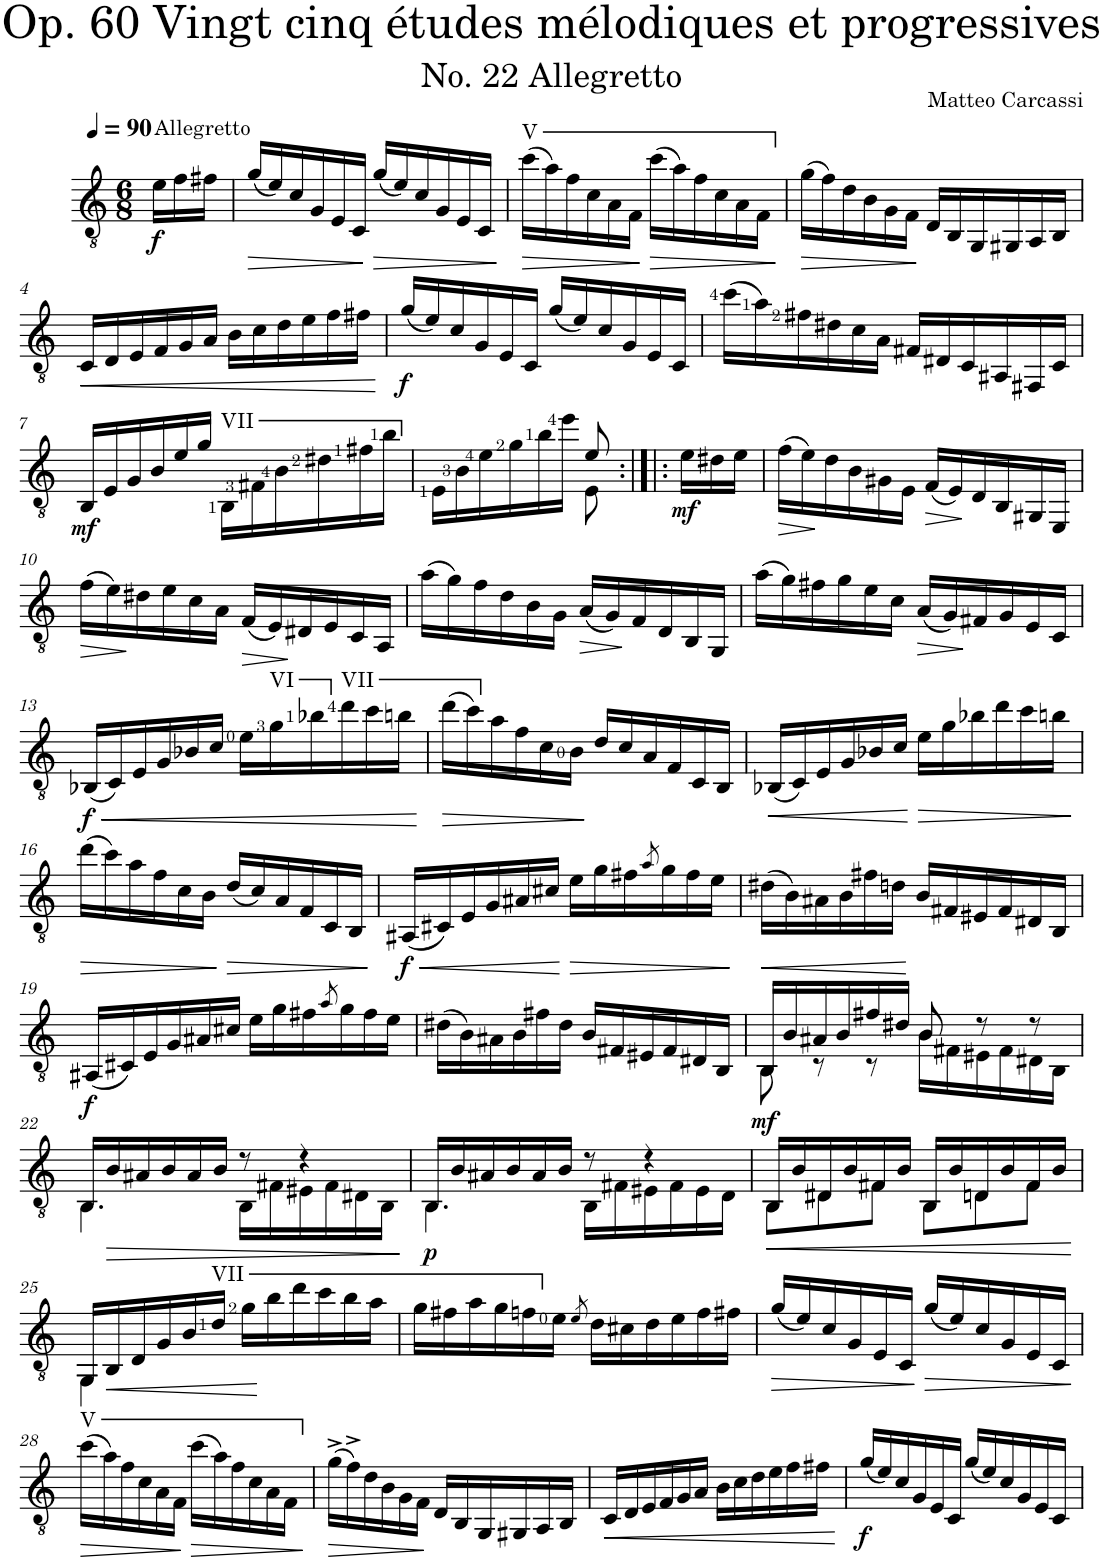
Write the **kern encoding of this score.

**kern	**dynam
*part1	*part1
*staff1	*staff1
*I"Classical Guitar	*
*I'Guit.	*
*clefGv2	*
*k[]	*
*C:	*
*M6/8	*
*MM90	*
=	=
!LO:TX:a:t=Allegretto	!
!	!LO:DY:b
16e\LL	f
16f\	.
16f#X\JJ	.
=1	=1
!	!LO:HP:b
(16g^/LL	>
16e^/)	.
16c/	.
16G/	.
16E/	.
16C/JJ	.
!	!LO:HP:n=1:b
(16g^/LL	] >
16e^/)	.
16c/	.
16G/	.
16E/	.
16C/JJ	.
.	]
=2	=2
!LO:TX:a:t=V	!
!	!LO:HP:b
(16cc^\LL	>
16a^\)	.
16f\	.
16c\	.
16A\	.
16F\JJ	.
!	!LO:HP:n=1:b
(16cc^\LL	] >
16a^\)	.
16f\	.
16c\	.
16A\	.
16F\JJ	.
.	]
=3	=3
!	!LO:HP:b
(16g^\LL	>
16f^\)	.
16d\	.
16B\	.
16G\	.
16F\JJ	.
16D/LL	]
16BB/	.
16GG/	.
16GG#X/	.
16AA/	.
16BB/JJ	.
!!LO:LB:g=z
=4	=4
!	!LO:HP:b
16C/LL	<
16D/	.
16E/	.
16F/	.
16G/	.
16A/JJ	.
16B\LL	.
16c\	.
16d\	.
16e\	.
16f\	.
16f#X\JJ	.
.	[
=5	=5
!	!LO:DY:b
(16g^/LL	f
16e^/)	.
16c/	.
16G/	.
16E/	.
16C/JJ	.
(16g^/LL	.
16e^/)	.
16c/	.
16G/	.
16E/	.
16C/JJ	.
=6	=6
(16cc^\LL	.
16a^\)	.
16f#X\	.
16d#X\	.
16c\	.
16A\JJ	.
16F#X/LL	.
16D#X/	.
16C/	.
16AA#X/	.
16FF#X/	.
16C/JJ	.
!!LO:LB:g=z
=7	=7
!	!LO:DY:b
16BB/LL	mf
16E/	.
16G/	.
16B/	.
16e/	.
16g/JJ	.
!LO:TX:a:t=VII	!
16BB\LL	.
16F#X\	.
16B\	.
16d#X\	.
16f#X\	.
16b\JJ	.
=8	=8
*^	*
16E\LL	4.ryy	.
16B\	.	.
16e\	.	.
16g\	.	.
16b\	.	.
16ee\JJ	.	.
8e/	8E\	.
=8X1:|!|:	=8X1:|!|:	=8X1:|!|:
!	!	!LO:DY:b
*v	*v	*
16e\LL	mf
16d#X\	.
16e\JJ	.
=9	=9
!	!LO:HP:b
(16f^\LL	>
16e^\)	.
16d\	]
16B\	.
16G#X\	.
16E\JJ	.
!	!LO:HP:b
(16F^/LL	>
16E^/)	.
16D/	]
16BB/	.
16GG#X/	.
16EE/JJ	.
!!LO:LB:g=z
=10	=10
!	!LO:HP:b
(16f^\LL	>
16e^\)	.
16d#X\	]
16e\	.
16c\	.
16A\JJ	.
!	!LO:HP:b
(16F^/LL	>
16E^/)	.
16D#X/	]
16E/	.
16C/	.
16AA/JJ	.
=11	=11
(16a^\LL	.
16g^\)	.
16f\	.
16d\	.
16B\	.
16G\JJ	.
!	!LO:HP:b
(16A^/LL	>
16G^/)	.
16F/	]
16D/	.
16BB/	.
16GG/JJ	.
=12	=12
(16a^\LL	.
16g^\)	.
16f#X\	.
16g\	.
16e\	.
16c\JJ	.
!	!LO:HP:b
(16A^/LL	>
16G^/)	.
16F#X/	]
16G/	.
16E/	.
16C/JJ	.
!!LO:LB:g=z
=13	=13
!	!LO:HP:b
!	!LO:DY:n=1:b
(16BB-X^/LL	< f
16C^/)	.
16E/	.
16G/	.
16B-X/	.
16c/JJ	.
16e\LL	.
!LO:TX:a:t=VI	!
16g\	.
16b-X\	.
!LO:TX:a:t=VII	!
16dd\	.
16cc\	.
16bn\JJ	.
.	[
=14	=14
!	!LO:HP:b
(16dd^\LL	>
16cc^\)	.
16a\	.
16f\	.
16c\	.
16B\JJ	.
16d/LL	]
16c/	.
16A/	.
16F/	.
16C/	.
16BB/JJ	.
=15	=15
!	!LO:HP:b
(16BB-X^/LL	<
16C^/)	.
16E/	.
16G/	.
16B-X/	.
16c/JJ	.
!	!LO:HP:n=1:b
16e\LL	[ >
16g\	.
16b-X\	.
16dd\	.
16cc\	.
16bn\JJ	.
.	]
!!LO:LB:g=z
=16	=16
!	!LO:HP:b
(16dd^\LL	>
16cc^\)	.
16a\	.
16f\	.
16c\	.
16B\JJ	.
!	!LO:HP:n=1:b
(16d^/LL	] >
16c^/)	.
16A/	.
16F/	.
16C/	.
16BB/JJ	.
.	]
=17	=17
!	!LO:HP:b
!	!LO:DY:n=1:b
(16AA#X^/LL	< f
16C#X^/)	.
16E/	.
16G/	.
16A#X/	.
16c#X/JJ	.
!	!LO:HP:n=1:b
16e\LL	[ >
16g\	.
16f#X\	.
8qa/	.
16g\	.
16f#\	.
16e\JJ	.
.	]
=18	=18
!	!LO:HP:b
(16d#X^\LL	<
16B^\)	.
16A#X\	.
16B\	.
16f#X\	.
16dn\JJ	.
16B/LL	[
16F#X/	.
16E#X/	.
16F#/	.
16D#X/	.
16BB/JJ	.
!!LO:LB:g=z
=19	=19
!	!LO:DY:b
(16AA#X^/LL	f
16C#X^/)	.
16E/	.
16G/	.
16A#X/	.
16c#X/JJ	.
16e\LL	.
16g\	.
16f#X\	.
8qa/	.
16g\	.
16f#\	.
16e\JJ	.
=20	=20
(16d#X^\LL	.
16B^\)	.
16A#X\	.
16B\	.
16f#X\	.
16d#\JJ	.
16B/LL	.
16F#X/	.
16E#X/	.
16F#/	.
16D#X/	.
16BB/JJ	.
=21	=21
*^	*
!	!	!LO:DY:b
16BB/LL	8BB\	mf
16B/	.	.
16A#X/	8r	.
16B/	.	.
16f#X/	8r	.
16d#X/JJ	.	.
8B/	16B\LL	.
.	16F#X\	.
8r	16E#X\	.
.	16F#\	.
8r	16D#X\	.
.	16BB\JJ	.
!!LO:LB:g=z	!!
=22	=22	=22
16BB/LL	4.BB\	.
!	!	!LO:HP:b
16B/	.	>
16A#X/	.	.
16B/	.	.
16A#/	.	.
16B/JJ	.	.
8r	16BB\LL	.
.	16F#X\	.
4r	16E#X\	.
.	16F#\	.
.	16D#X\	.
.	16BB\JJ	.
*v	*v	*
.	]
=23	=23
*^	*
!	!	!LO:DY:b
16BB/LL	4.BB\	p
16B/	.	.
16A#X/	.	.
16B/	.	.
16A#/	.	.
16B/JJ	.	.
8r	16BB\LL	.
.	16F#X\	.
4r	16E#X\	.
.	16F#\	.
.	16E#\	.
.	16D\JJ	.
=24	=24	=24
!	!	!LO:HP:b
16BB/LL	8BB\L	<
16B/	.	.
16D#X/	8D#\	.
16B/	.	.
16F#X/	8F#\J	.
16B/JJ	.	.
16BB/LL	8BB\L	.
16B/	.	.
16Dn/	8D\	.
16B/	.	.
16F#/	8F#\J	.
16B/JJ	.	.
*v	*v	*
.	[
!!LO:LB:g=z
=25	=25
*^	*
16GG/LL	4GG\	.
!	!	!LO:HP:b
16BB/	.	<
16D/	.	.
16G/	.	.
16B/	2ryy	.
!LO:TX:a:t=VII	!	!
16d/JJ	.	.
16g\LL	.	.
16b\	.	[
16dd\	.	.
16cc\	.	.
16b\	.	.
16a\JJ	.	.
*v	*v	*
=26	=26
16g\LL	.
16f#X\	.
16a\	.
16g\	.
16fn\	.
16e\JJ	.
8qe/	.
16d\LL	.
16c#X\	.
16d\	.
16e\	.
16f\	.
16f#X\JJ	.
=27	=27
!	!LO:HP:b
(16g^/LL	>
16e^/)	.
16c/	.
16G/	.
16E/	.
16C/JJ	.
!	!LO:HP:n=1:b
(16g^/LL	] >
16e^/)	.
16c/	.
16G/	.
16E/	.
16C/JJ	.
.	]
!!LO:LB:g=z
=28	=28
!LO:TX:a:t=V	!
!	!LO:HP:b
(16cc^\LL	>
16a^\)	.
16f\	.
16c\	.
16A\	.
16F\JJ	.
!	!LO:HP:n=1:b
(16cc^\LL	] >
16a^\)	.
16f\	.
16c\	.
16A\	.
16F\JJ	.
.	]
=29	=29
!	!LO:HP:b
(16g^\LL	>
16f^\)	.
16d\	.
16B\	.
16G\	.
16F\JJ	.
16D/LL	]
16BB/	.
16GG/	.
16GG#X/	.
16AA/	.
16BB/JJ	.
=30	=30
!	!LO:HP:b
16C/LL	<
16D/	.
16E/	.
16F/	.
16G/	.
16A/JJ	.
16B\LL	.
16c\	.
16d\	.
16e\	.
16f\	.
16f#X\JJ	.
.	[
=31	=31
!	!LO:DY:b
(16g^/LL	f
16e^/)	.
16c/	.
16G/	.
16E/	.
16C/JJ	.
(16g^/LL	.
16e^/)	.
16c/	.
16G/	.
16E/	.
16C/JJ	.
=	=
*-	*-
